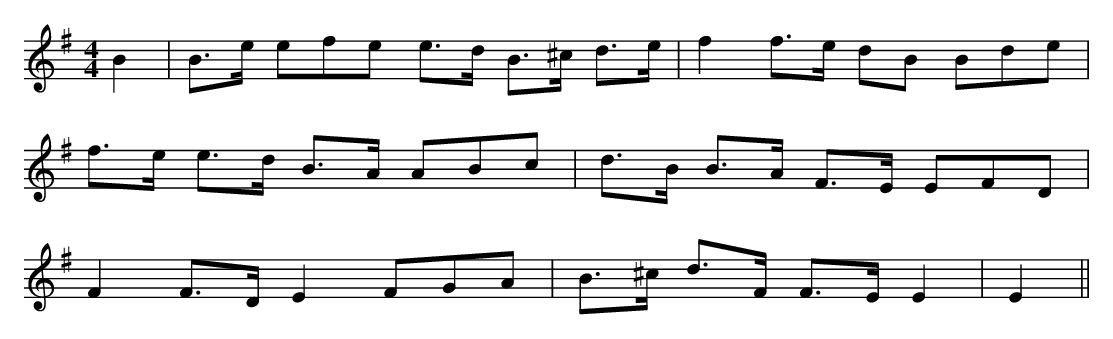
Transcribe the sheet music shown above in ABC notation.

X:1
M:4/4
K:G
B2|B3/2e/ efe e3/2d/ B3/2^c/ d3/2e/|f2 f3/2e/ dB Bde|
f3/2e/ e3/2d/ B3/2A/ ABc|d3/2B/ B3/2A/ F3/2E/ EFD|
F2 F3/2D/ E2 FGA|B3/2^c/ d3/2F/ F3/2E/ E2|E2||
